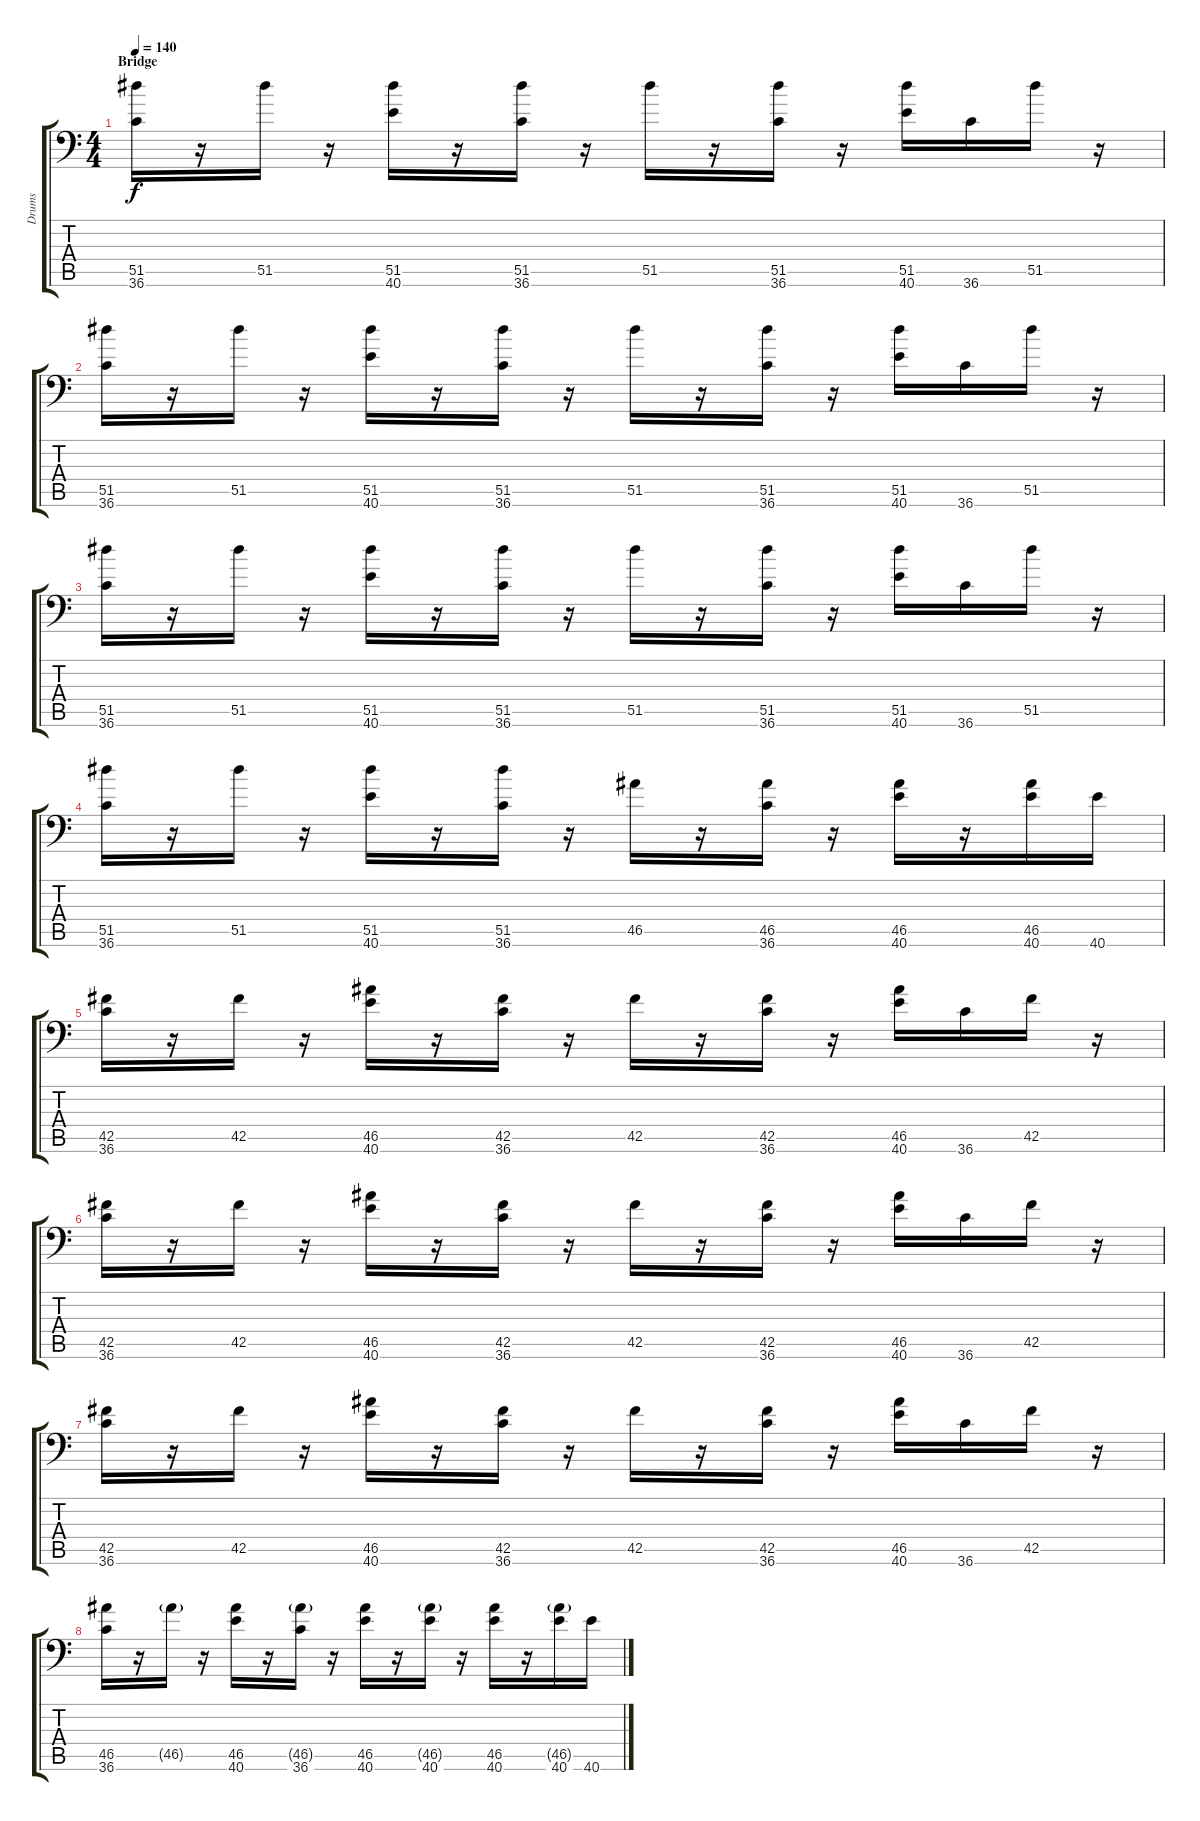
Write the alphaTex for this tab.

\track ("Drums" "Drums") {instrument acousticgrandpiano}
\staff {score tabs}
\tuning (C-1 C-1 C-1 C-1 C-1 C-1) {hide}
\ts (4 4)
\section ("" "Bridge")
\tempo 140
\clef f4
\ks c
(51.5 36.6).16{dy f} r.16 51.5.16 r.16 (51.5 40.6).16 r.16 (51.5 36.6).16 r.16 51.5.16 r.16 (51.5 36.6).16 r.16 (51.5 40.6).16 36.6.16 51.5.16 r.16 |
(51.5 36.6).16 r.16 51.5.16 r.16 (51.5 40.6).16 r.16 (51.5 36.6).16 r.16 51.5.16 r.16 (51.5 36.6).16 r.16 (51.5 40.6).16 36.6.16 51.5.16 r.16 |
(51.5 36.6).16 r.16 51.5.16 r.16 (51.5 40.6).16 r.16 (51.5 36.6).16 r.16 51.5.16 r.16 (51.5 36.6).16 r.16 (51.5 40.6).16 36.6.16 51.5.16 r.16 |
(51.5 36.6).16 r.16 51.5.16 r.16 (51.5 40.6).16 r.16 (51.5 36.6).16 r.16 46.5.16 r.16 (46.5 36.6).16 r.16 (46.5 40.6).16 r.16 (46.5 40.6).16 40.6.16 |
(42.5 36.6).16 r.16 42.5.16 r.16 (46.5 40.6).16 r.16 (42.5 36.6).16 r.16 42.5.16 r.16 (42.5 36.6).16 r.16 (46.5 40.6).16 36.6.16 42.5.16 r.16 |
(42.5 36.6).16 r.16 42.5.16 r.16 (46.5 40.6).16 r.16 (42.5 36.6).16 r.16 42.5.16 r.16 (42.5 36.6).16 r.16 (46.5 40.6).16 36.6.16 42.5.16 r.16 |
(42.5 36.6).16 r.16 42.5.16 r.16 (46.5 40.6).16 r.16 (42.5 36.6).16 r.16 42.5.16 r.16 (42.5 36.6).16 r.16 (46.5 40.6).16 36.6.16 42.5.16 r.16 |
(46.5 36.6).16 r.16 46.5{g}.16 r.16 (46.5 40.6).16 r.16 (46.5{g} 36.6).16 r.16 (46.5 40.6).16 r.16 (46.5{g} 40.6).16 r.16 (46.5 40.6).16 r.16 (46.5{g} 40.6).16 40.6.16
